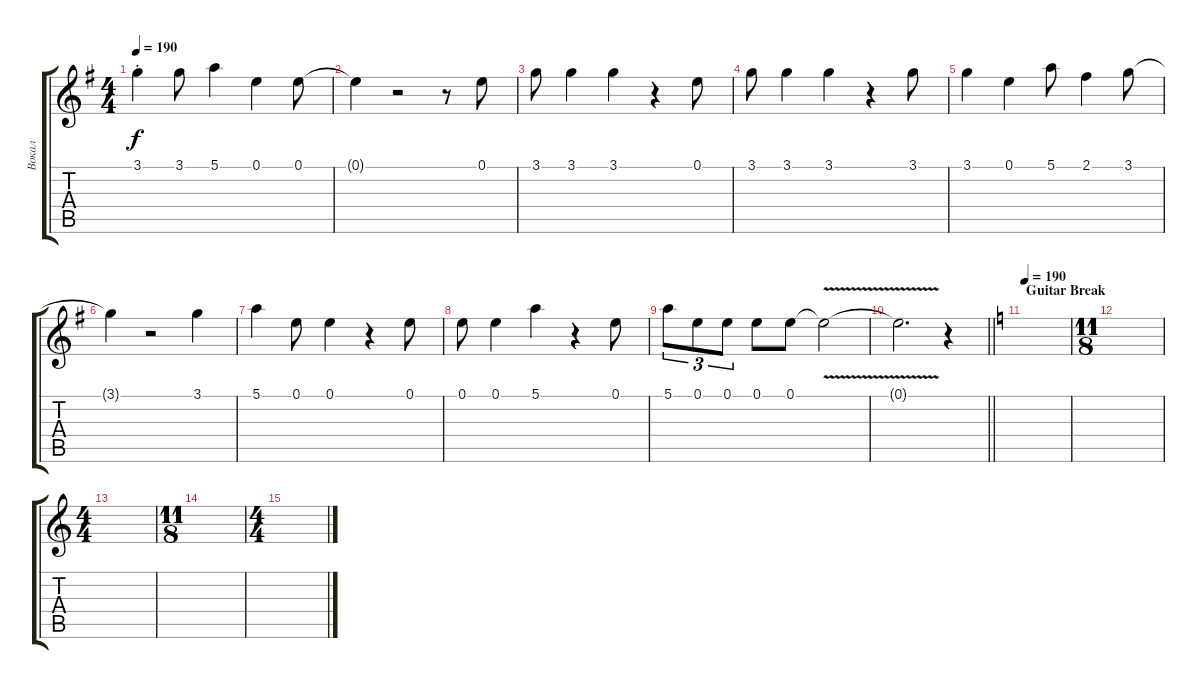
\track ("Вокал" "Вокал") {instrument acousticguitarnylon}
\staff {score tabs}
\tuning (E4 B3 G3 D3 A2 E2) {hide}
\ts (4 4)
\tempo 190
\clef g2
\ks eminor
3.1{st}.4{dy f} 3.1.8 5.1.4 0.1.4 0.1.8 |
0.1{t}.4 r.2 r.8 0.1.8 |
3.1.8 3.1.4 3.1.4 r.4 0.1.8 |
3.1.8 3.1.4 3.1.4 r.4 3.1.8 |
3.1.4 0.1.4 5.1.8 2.1.4 3.1.8 |
3.1{t}.4 r.2 3.1.4 |
5.1.4 0.1.8 0.1.4 r.4 0.1.8 |
0.1.8 0.1.4 5.1.4 r.4 0.1.8 |
5.1.8{tu (3 2)} 0.1.8{tu (3 2)} 0.1.8{tu (3 2)} 0.1.8 0.1.8 0.1{v t}.2 |
\barLineRight lightlight
0.1{t}.2{d} r.4 |
\section ("" "Guitar Break")
\tempo 190
\ks aminor
|
\ts (11 8)
|
\ts (4 4)
|
\ts (11 8)
|
\ts (4 4)
